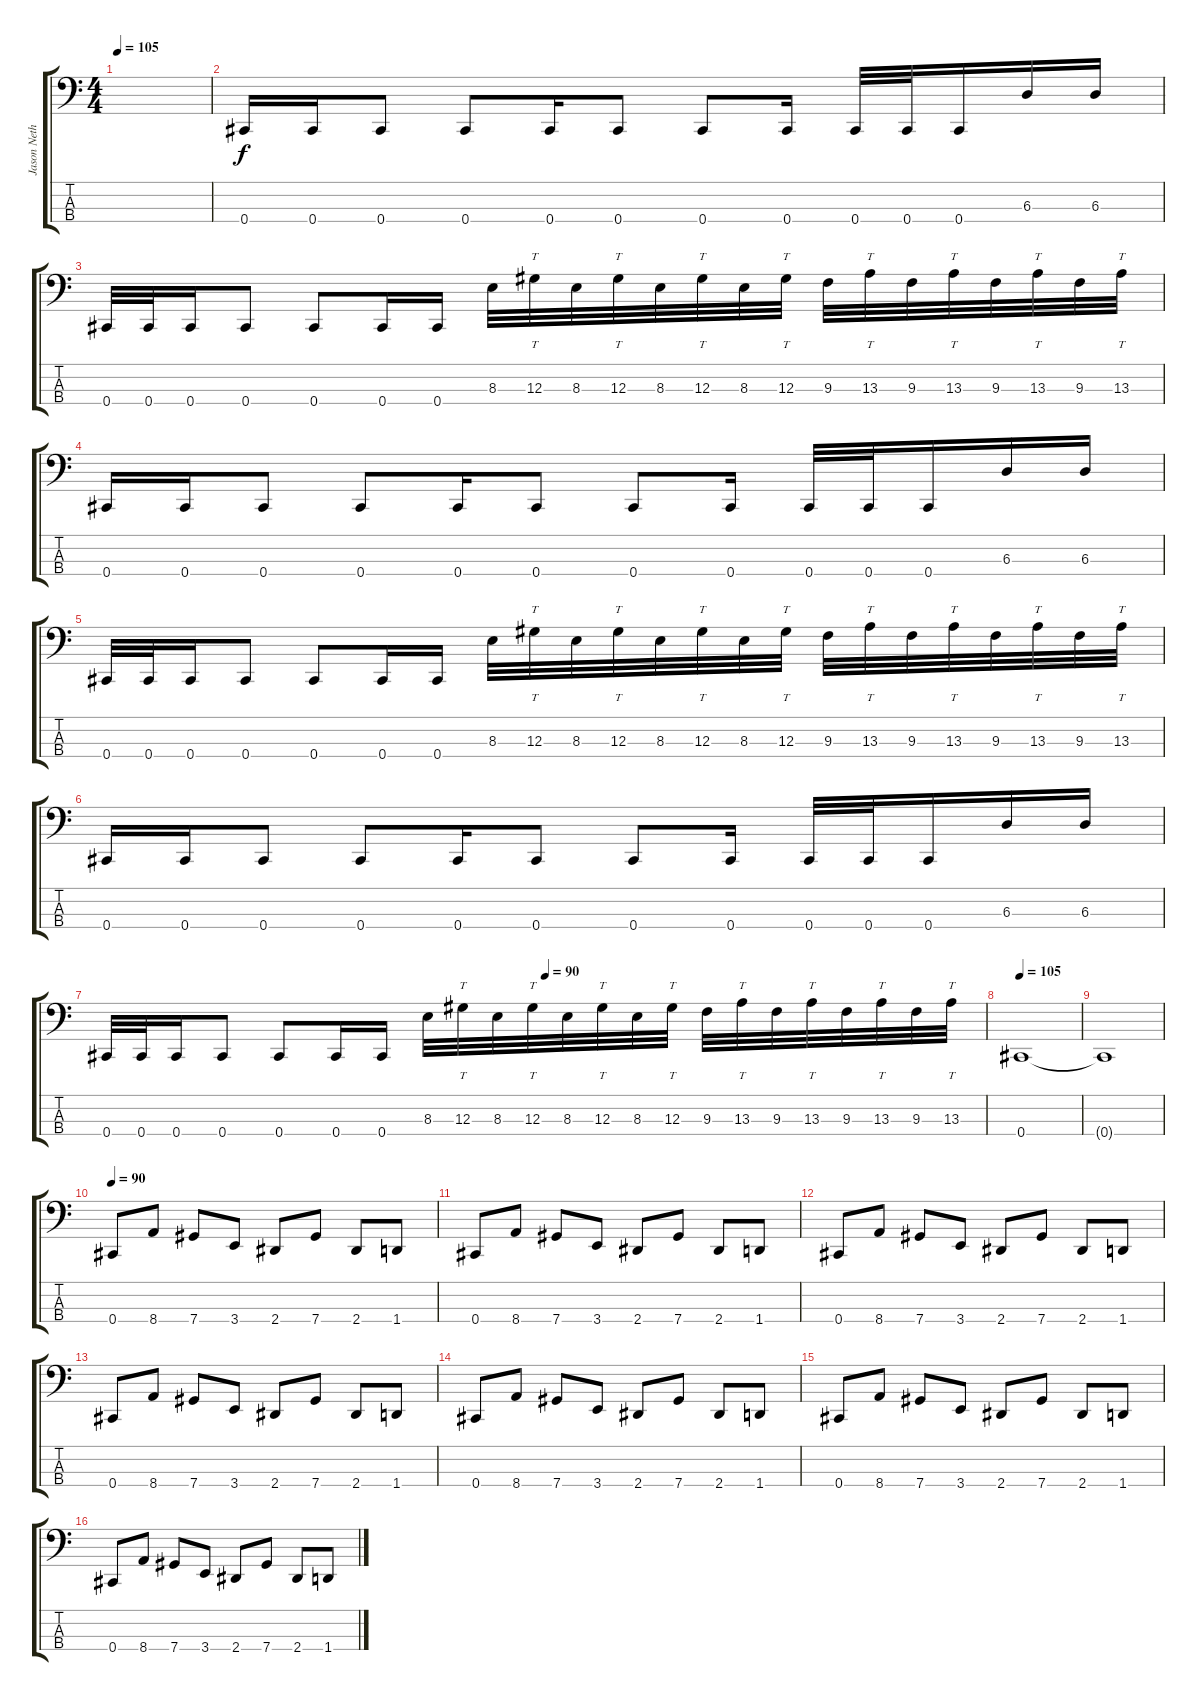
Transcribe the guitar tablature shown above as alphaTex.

\track ("Jason Netherton" "Jason Neth") {instrument electricbassfinger}
\staff {score tabs}
\tuning (Gb2 Db2 Ab1 Db1) {hide}
\ts (4 4)
\tempo 105
\clef f4
\ks c
|
0.4.16 0.4.16 0.4.8 0.4.8 0.4.16 0.4.8 0.4.8 0.4.16 0.4.32 0.4.32 0.4.16 6.3.16 6.3.16 |
0.4.32 0.4.32 0.4.16 0.4.8 0.4.8 0.4.16 0.4.16 8.3.32 12.3.32{tt} 8.3.32 12.3.32{tt} 8.3.32 12.3.32{tt} 8.3.32 12.3.32{tt} 9.3.32 13.3.32{tt} 9.3.32 13.3.32{tt} 9.3.32 13.3.32{tt} 9.3.32 13.3.32{tt} |
0.4.16 0.4.16 0.4.8 0.4.8 0.4.16 0.4.8 0.4.8 0.4.16 0.4.32 0.4.32 0.4.16 6.3.16 6.3.16 |
0.4.32 0.4.32 0.4.16 0.4.8 0.4.8 0.4.16 0.4.16 8.3.32 12.3.32{tt} 8.3.32 12.3.32{tt} 8.3.32 12.3.32{tt} 8.3.32 12.3.32{tt} 9.3.32 13.3.32{tt} 9.3.32 13.3.32{tt} 9.3.32 13.3.32{tt} 9.3.32 13.3.32{tt} |
0.4.16 0.4.16 0.4.8 0.4.8 0.4.16 0.4.8 0.4.8 0.4.16 0.4.32 0.4.32 0.4.16 6.3.16 6.3.16 |
\tempo (90 0.5)
0.4.32 0.4.32 0.4.16 0.4.8 0.4.8 0.4.16 0.4.16 8.3.32 12.3.32{tt} 8.3.32 12.3.32{tt} 8.3.32 12.3.32{tt} 8.3.32 12.3.32{tt} 9.3.32 13.3.32{tt} 9.3.32 13.3.32{tt} 9.3.32 13.3.32{tt} 9.3.32 13.3.32{tt} |
\tempo 105
0.4.1 |
0.4{t}.1 |
\tempo 90
0.4.8 8.4.8 7.4.8 3.4.8 2.4.8 7.4.8 2.4.8 1.4.8 |
0.4.8 8.4.8 7.4.8 3.4.8 2.4.8 7.4.8 2.4.8 1.4.8 |
0.4.8 8.4.8 7.4.8 3.4.8 2.4.8 7.4.8 2.4.8 1.4.8 |
0.4.8 8.4.8 7.4.8 3.4.8 2.4.8 7.4.8 2.4.8 1.4.8 |
0.4.8 8.4.8 7.4.8 3.4.8 2.4.8 7.4.8 2.4.8 1.4.8 |
0.4.8 8.4.8 7.4.8 3.4.8 2.4.8 7.4.8 2.4.8 1.4.8 |
0.4.8 8.4.8 7.4.8 3.4.8 2.4.8 7.4.8 2.4.8 1.4.8
